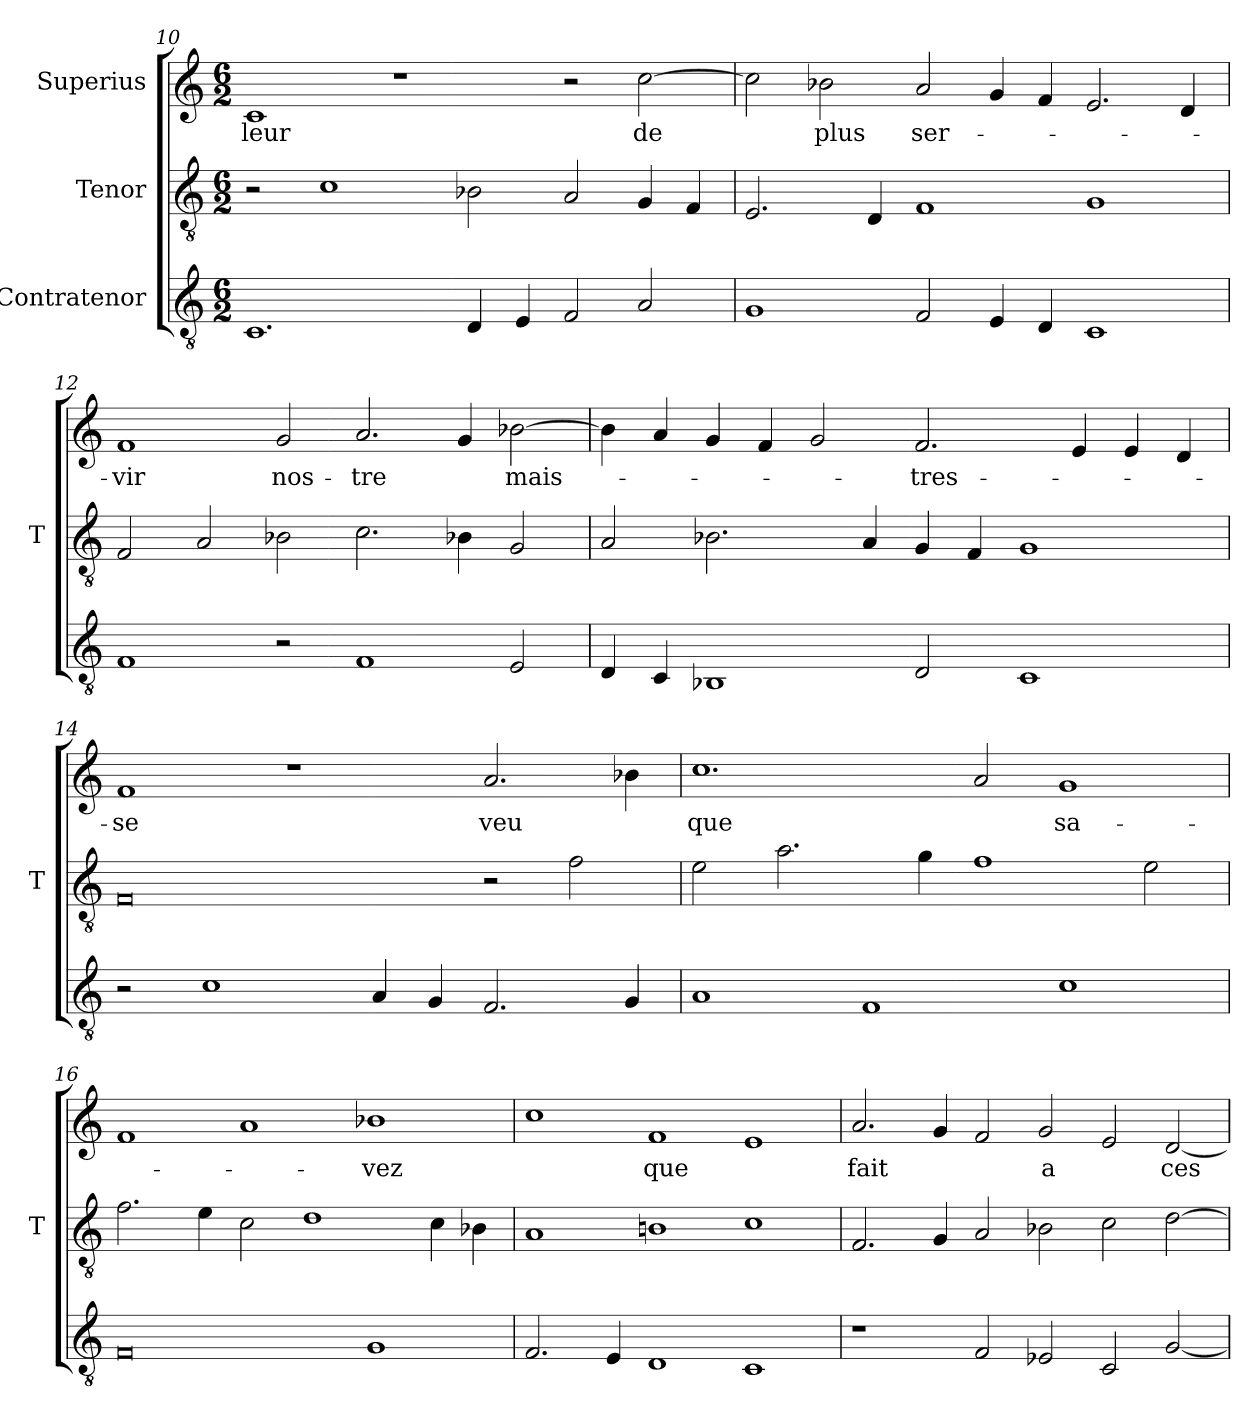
**kern	**kern	**kern	**text
*part3	*part2	*part1	*part1
*staff3	*staff2	*staff1	*staff1
*I"Contratenor	*I"Tenor	*I"Superius	*
*	*I'T	*	*
*clefGv2	*clefGv2	*clefG2	*
*M6/2	*M6/2	*M6/2	*
=10	=10	=10	=10
1.C	2r	1c	-leur
.	1c	.	.
.	.	1r	.
4D	2B-X	.	.
4E	.	.	.
2F	2A	2r	.
2A	4G	[2cc	-de
.	4F	.	.
=11	=11	=11	=11
1G	2.E	2cc]	.
.	.	2b-X	-plus
.	4D	.	.
2F	1F	2a	ser-
4E	.	4g	.
4D	.	4f	.
1C	1G	2.e	.
.	.	4d	.
=12	=12	=12	=12
1F	2F	1f	-vir
.	2A	.	.
2r	2B-X	2g	nos-
1F	2.c	2.a	-tre
.	4B-X	4g	.
2E	2G	[2b-X	mais-
=13	=13	=13	=13
4D	2A	4b-]	.
4C	.	4a	.
1BB-X	2.B-X	4g	.
.	.	4f	.
.	.	2g	.
.	4A	.	.
2D	4G	2.f	-tres-
.	4F	.	.
1C	1G	.	.
.	.	4e	.
.	.	4e	.
.	.	4d	.
=14	=14	=14	=14
2r	0F	1f	-se
1c	.	.	.
.	.	1r	.
4A	.	.	.
4G	.	.	.
2.F	2r	2.a	-veu
.	2f	.	.
4G	.	4b-X	.
=15	=15	=15	=15
1A	2e	1.cc	-que
.	2.a	.	.
1F	.	.	.
.	4g	.	.
.	1f	2a	.
1c	.	1g	sa-
.	2e	.	.
=16	=16	=16	=16
0F	2.f	1f	.
.	4e	.	.
.	2c	1a	.
.	1d	.	.
1G	.	1b-X	-vez
.	4c	.	.
.	4B-X	.	.
=17	=17	=17	=17
2.F	1A	1cc	.
4E	.	.	.
1D	1Bn	1f	-que
1C	1c	1e	.
=18	=18	=18	=18
1r	2.F	2.a	-fait
.	4G	4g	.
2F	2A	2f	.
2E-X	2B-X	2g	-a
2C	2c	2e	.
[2G	[2d	[2d	ces-
=	=	=	=
*-	*-	*-	*-
